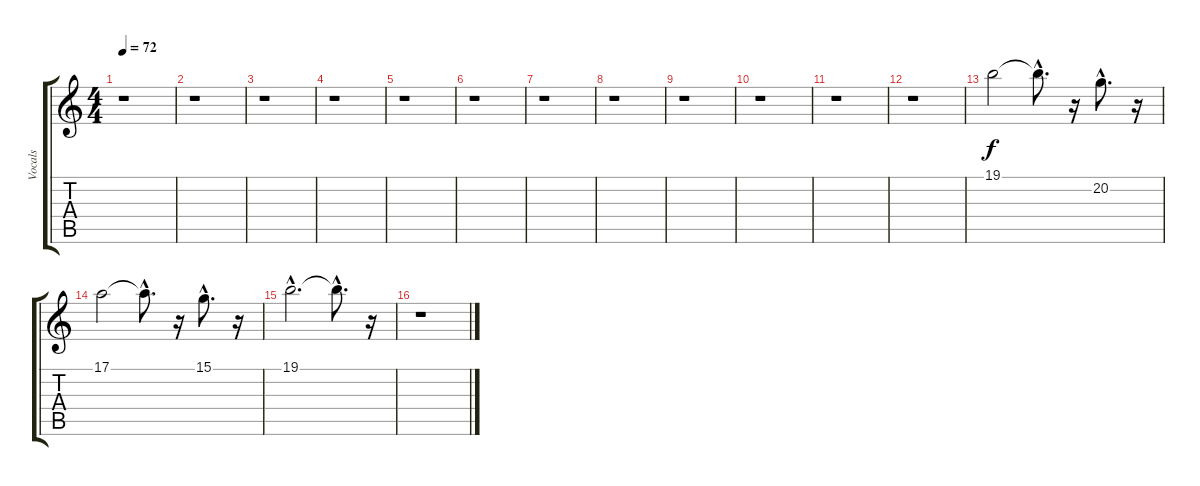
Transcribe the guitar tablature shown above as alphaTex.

\track ("Vocals" "Vocals") {instrument choiraahs}
\staff {score tabs}
\tuning (E4 B3 G3 D3 A2 E2) {hide}
\ts (4 4)
\tempo 72
\clef g2
\ks c
r.1{dy f} |
r.1 |
r.1 |
r.1 |
r.1 |
r.1 |
r.1 |
r.1 |
r.1 |
r.1 |
r.1 |
r.1 |
19.1.2 19.1{hac t}.8{d} r.16 20.2{hac}.8{d} r.16 |
17.1.2 17.1{hac t}.8{d} r.16 15.1{hac}.8{d} r.16 |
19.1{hac}.2{d} 19.1{hac t}.8{d} r.16 |
r.1
